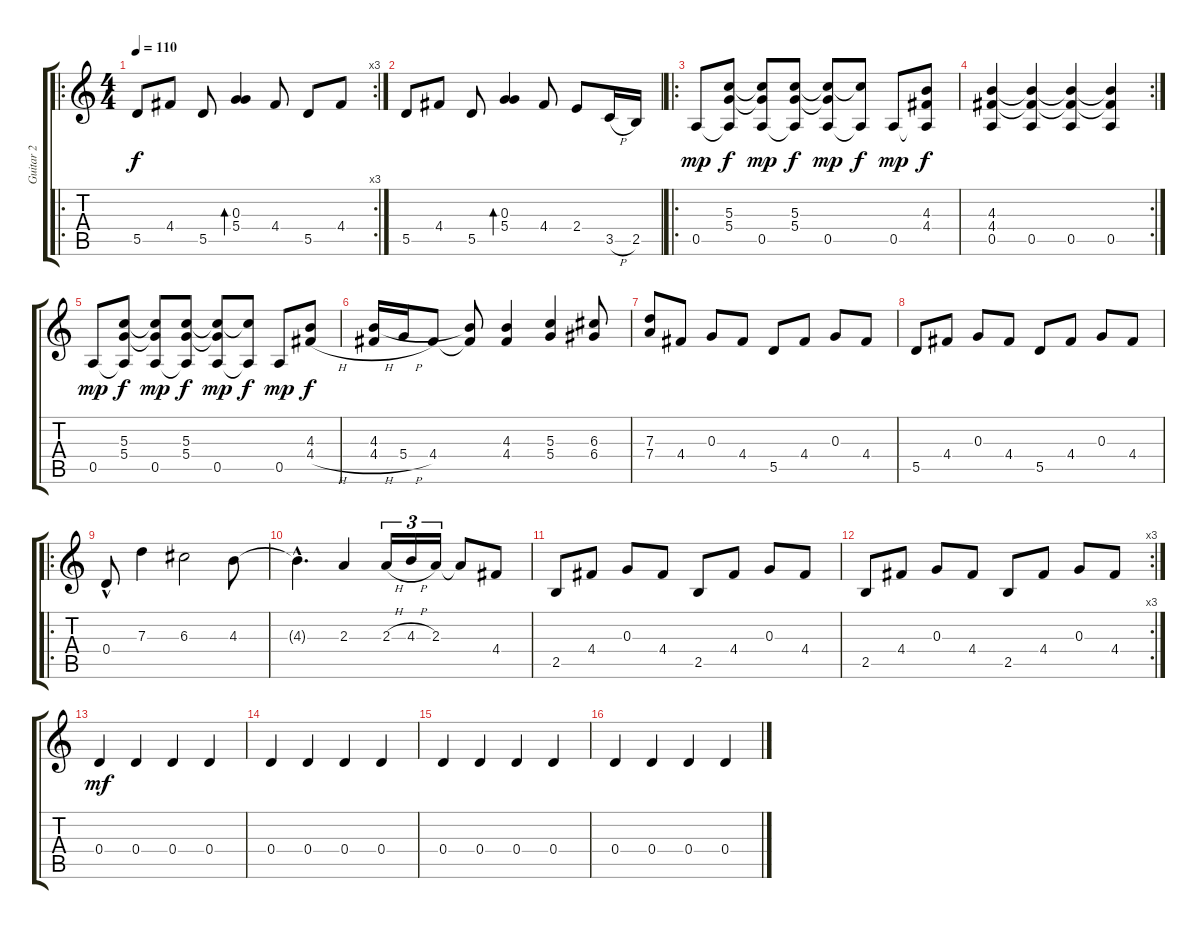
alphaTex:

\track ("Guitar 2" "Guitar 2") {instrument acousticguitarsteel}
\staff {score tabs}
\tuning (E4 B3 G3 D3 A2 E2) {hide}
\ro
\rc 3
\ts (4 4)
\tempo 110
\clef g2
\ks c
5.5.8{dy f instrument acousticguitarsteel} 4.4.8 5.5.8 (0.3 5.4).4{bd 120} 4.4.8 5.5.8 4.4.8 |
5.5.8 4.4.8 5.5.8 (0.3 5.4).4{bd 120} 4.4.8 2.4.8 3.5{h}.16 2.5.16 |
\ro
0.5.8{dy mp} (5.3 5.4 0.5{t}).8{dy f} (5.3{t} 5.4{t} 0.5).8{dy mp} (5.3 5.4 0.5{t}).8{dy f} (5.3{t} 5.4{t} 0.5).8{dy mp} (5.3{t} 0.5{t}).8{dy f} 0.5.8{dy mp} (4.3 4.4 0.5{t}).8{dy f} |
\rc 2
(4.3 4.4 0.5).4 (4.3{t} 4.4{t} 0.5).4 (4.3{t} 4.4{t} 0.5).4 (4.3{t} 4.4{t} 0.5).4 |
0.5.8{dy mp} (5.3 5.4 0.5{t}).8{dy f} (5.3{t} 5.4{t} 0.5).8{dy mp} (5.3 5.4 0.5{t}).8{dy f} (5.3{t} 5.4{t} 0.5).8{dy mp} (5.3{t} 0.5{t}).8{dy f} 0.5.8{dy mp} (4.3 4.4{h}).8{dy f} |
(4.3 4.4{h}).16 5.4{h}.16 4.4.8 (4.3{t} 4.4{t}).8 (4.3 4.4).4 (5.3 5.4).4 (6.3 6.4).8 |
(7.3 7.4).8 4.4.8 0.3.8 4.4.8 5.5.8 4.4.8 0.3.8 4.4.8 |
5.5.8 4.4.8 0.3.8 4.4.8 5.5.8 4.4.8 0.3.8 4.4.8 |
\ro
0.4{hac}.8 7.3.4 6.3.2 4.3.8 |
4.3{hac t}.4{d} 2.3.4 2.3{h}.16{tu (3 2)} 4.3{h}.16{tu (3 2)} 2.3.16{tu (3 2)} 2.3{t}.8 4.4.8 |
2.5.8 4.4.8 0.3.8 4.4.8 2.5.8 4.4.8 0.3.8 4.4.8 |
\rc 3
2.5.8 4.4.8 0.3.8 4.4.8 2.5.8 4.4.8 0.3.8 4.4.8 |
0.4.4{dy mf} 0.4.4 0.4.4 0.4.4 |
0.4.4 0.4.4 0.4.4 0.4.4 |
0.4.4 0.4.4 0.4.4 0.4.4 |
0.4.4 0.4.4 0.4.4 0.4.4
